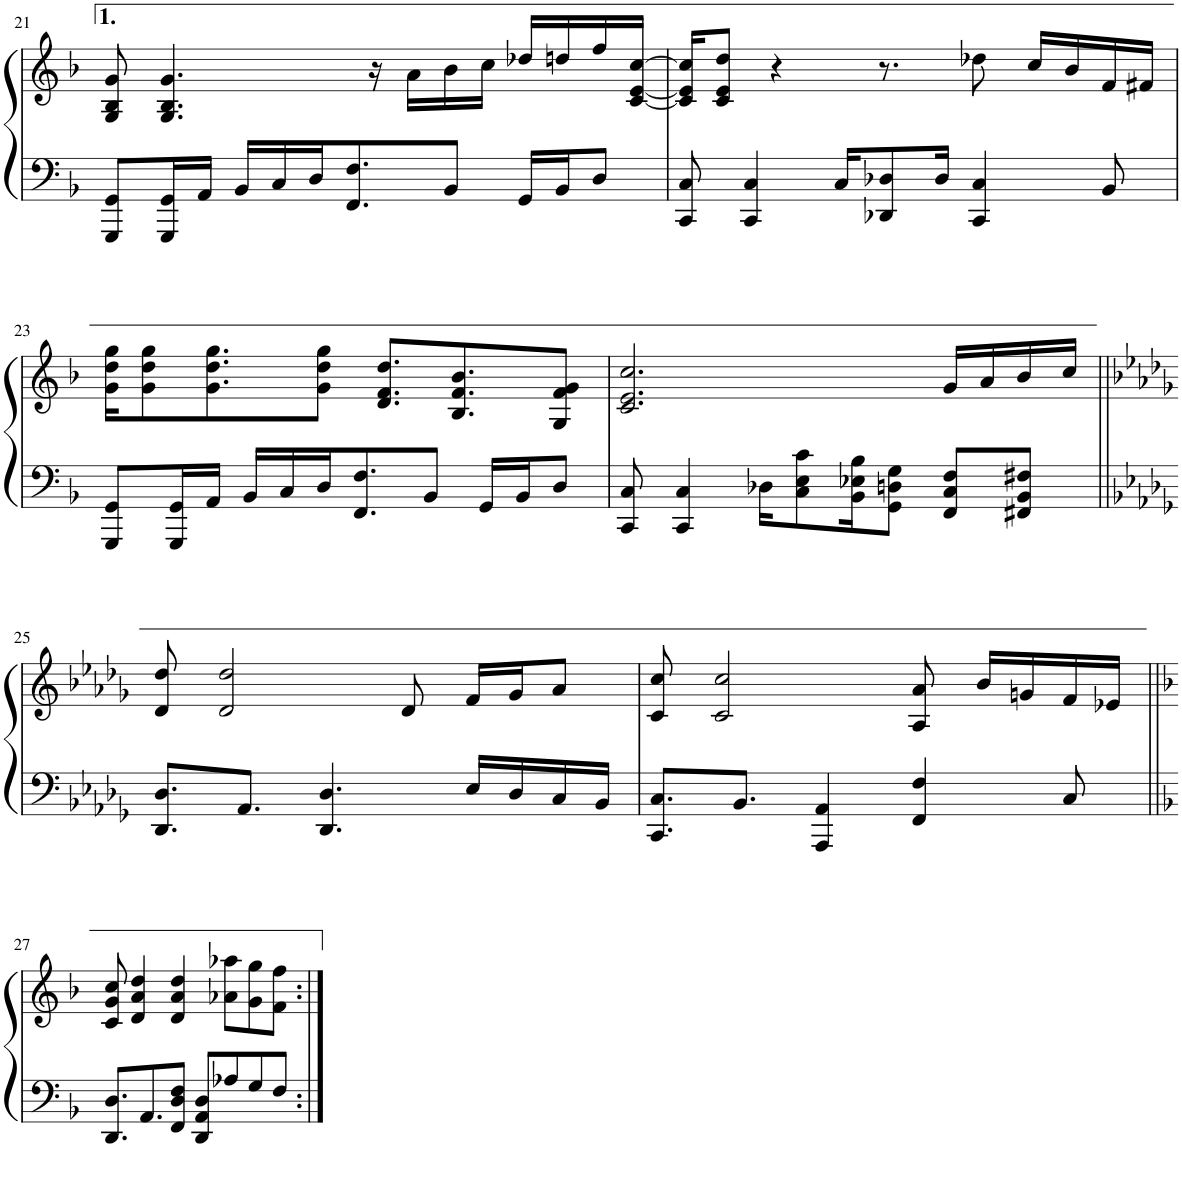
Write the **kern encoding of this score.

**kern	**kern
*part1	*part1
*staff2	*staff1
*I"Piano	*
*I'Pno.	*
!!LO:PB:g=z
*clefF4	*clefG2
*k[b-]	*k[b-]
*M4/4	*M4/4
=21	=21
8GGG/ 8GG/L	8G/ 8B-/ 8g/
16GGG/ 16GG/L	4.G/ 4.B-/ 4.g/
16AA/JJ	.
16BB-/LL	.
16C/	.
16D/J	.
8.FF/ 8.F/	.
.	16r
.	16a\LL
8BB-/J	16b-\
.	16cc\JJ
16GG/LL	16dd-X/LL
16BB-/J	16ddn/
8D/J	16ff/
.	[16c/ [16e/ [16cc/JJ
=22	=22
8CC/ 8C/	16c/] 16e/] 16cc/]KL
.	8c/ 8e/ 8dd/J
4CC/ 4C/	.
.	4r
16C/KL	.
8DD-X/ 8D-X/	8.r
16D-/Jk	.
4CC/ 4C/	8dd-X\
.	16cc/LL
.	16b-/
8BB-/	16f/
.	16f#X/JJ
!!LO:LB:g=z
=23	=23
8GGG/ 8GG/L	16g\ 16dd\ 16gg\KL
.	8g\ 8dd\ 8gg\
16GGG/ 16GG/L	.
16AA/JJ	8.g\ 8.dd\ 8.gg\
16BB-/LL	.
16C/	.
16D/J	8g\ 8dd\ 8gg\J
8.FF/ 8.F/	.
.	8.d/ 8.f/ 8.dd/L
8BB-/J	.
.	8.B-/ 8.f/ 8.b-/
16GG/LL	.
16BB-/J	.
8D/J	8G/ 8f/ 8g/J
=24	=24
8CC/ 8C/	2.c/ 2.e/ 2.cc/
4CC/ 4C/	.
16D-X\KL	.
8C\ 8E\ 8c\	.
16BB-\ 16E-X\ 16B-\K	.
8GG\ 8Dn\ 8G\J	.
8FF/ 8C/ 8F/L	16g/LL
.	16a/
8FF#X/ 8BB-/ 8F#X/J	16b-/
.	16cc/JJ
!!LO:LB:g=z
=25||	=25||
*k[b-e-a-d-g-]	*k[b-e-a-d-g-]
8.DD-/ 8.D-/L	8d-/ 8dd-/
.	2d-/ 2dd-/
8.AA-/J	.
4.DD-/ 4.D-/	.
.	8d-/
16E-/LL	16f/LL
16D-/	16g-/J
16C/	8a-/J
16BB-/JJ	.
=26	=26
8.CC/ 8.C/L	8c/ 8cc/
.	2c/ 2cc/
8.BB-/J	.
4AAA-/ 4AA-/	.
4FF/ 4F/	8A-/ 8a-/
.	16b-/LL
.	16gn/
8C/	16f/
.	16e-X/JJ
!!LO:LB:g=z
=27||	=27||
*k[b-]	*k[b-]
8.DD/ 8.D/L	8c/ 8g/ 8cc/
.	4d/ 4a/ 4dd/
8.AA/	.
8FF/ 8D/ 8F/J	4d/ 4a/ 4dd/
8DD/ 8AA/ 8D/L	.
8A-X/	8a-X\ 8aa-X\L
8G/	8g\ 8gg\
8F/J	8f\ 8ff\J
=:|!	=:|!
*-	*-
